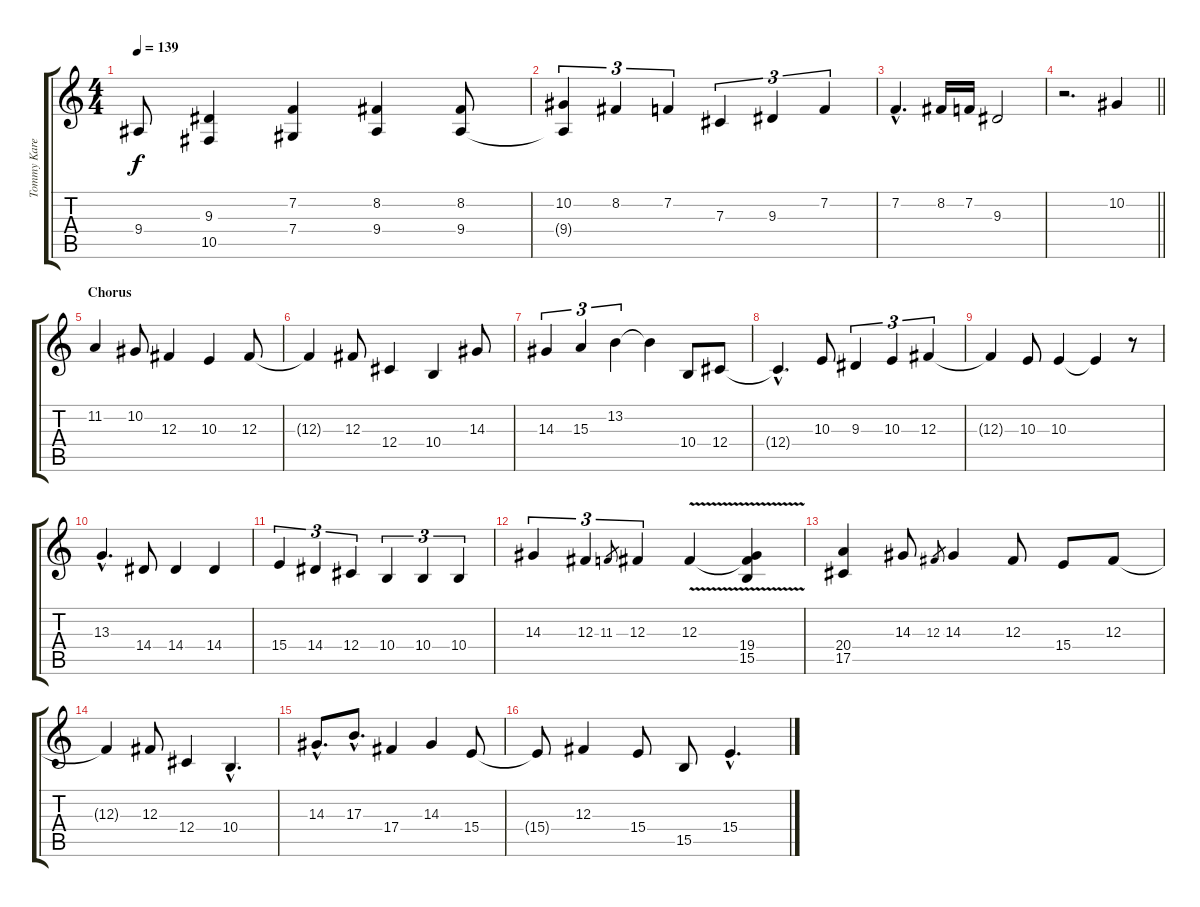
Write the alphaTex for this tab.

\track ("Tommy Karevik" "Tommy Kare") {instrument tuba}
\staff {score tabs}
\tuning (Eb4 Bb3 Gb3 Db3 Ab2 Eb2) {hide}
\ts (4 4)
\tempo 139
\clef g2
\ks c
9.4{t}.8{dy f} (9.3 10.5).4 (7.2 7.4).4 (8.2 9.4).4 (8.2 9.4).8 |
(10.2 9.4{t}).4{tu (3 2)} 8.2.4{tu (3 2)} 7.2.4{tu (3 2)} 7.3.4{tu (3 2)} 9.3.4{tu (3 2)} 7.2.4{tu (3 2)} |
7.2{hac}.4{d} 8.2.16 7.2.16 9.3.2 |
\barLineRight lightlight
r.2{d} 10.2.4 |
\section ("" "Chorus")
11.2.4 10.2.8 12.3.4 10.3.4 12.3.8 |
12.3{t}.4 12.3.8 12.4.4 10.4.4 14.3.8 |
14.3.4{tu (3 2)} 15.3.4{tu (3 2)} 13.2.4{tu (3 2)} 13.2{t}.4 10.4.8 12.4.8 |
12.4{hac t}.4{d} 10.3.8 9.3.4{tu (3 2)} 10.3.4{tu (3 2)} 12.3.4{tu (3 2)} |
12.3{t}.4 10.3.8 10.3.4 10.3{t}.4 r.8 |
13.3{hac}.4{d} 14.4.8 14.4.4 14.4.4 |
15.4.4{tu (3 2)} 14.4.4{tu (3 2)} 12.4.4{tu (3 2)} 10.4.4{tu (3 2)} 10.4.4{tu (3 2)} 10.4.4{tu (3 2)} |
14.3.4{tu (3 2)} 12.3.4{tu (3 2)} 11.3.8{gr} 12.3.4{tu (3 2)} 12.3{v}.4 (12.3{t} 19.4 15.5).4 |
(20.4 17.5).4 14.3.8 12.3.8{gr} 14.3.4 12.3.8 15.4.8 12.3.8 |
12.3{t}.4 12.3.8 12.4.4 10.4{hac}.4{d} |
14.3{hac}.8{d} 17.3{hac}.8{d} 17.4.4 14.3.4 15.4.8 |
15.4{t}.8 12.3.4 15.4.8 15.5.8 15.4{hac}.4{d}
